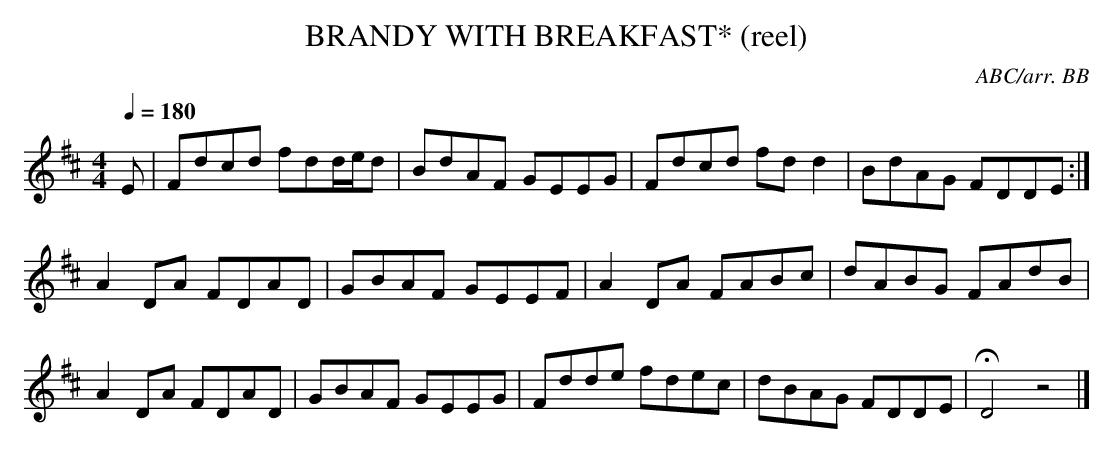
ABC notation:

X:1
T:BRANDY WITH BREAKFAST* (reel)
C:ABC/arr. BB
L:1/8
Q:1/4=180
M:4/4
K:D % source key F
E|Fdcd fdd/e/d|BdAF GEEG|Fdcd fdd2|BdAG FDDE:|
A2DA FDAD|GBAF GEEF|A2DA FABc|dABG FAdB|
A2DA FDAD|GBAF GEEG|Fdde fdec|dBAG FDDE|HD4z4|]
